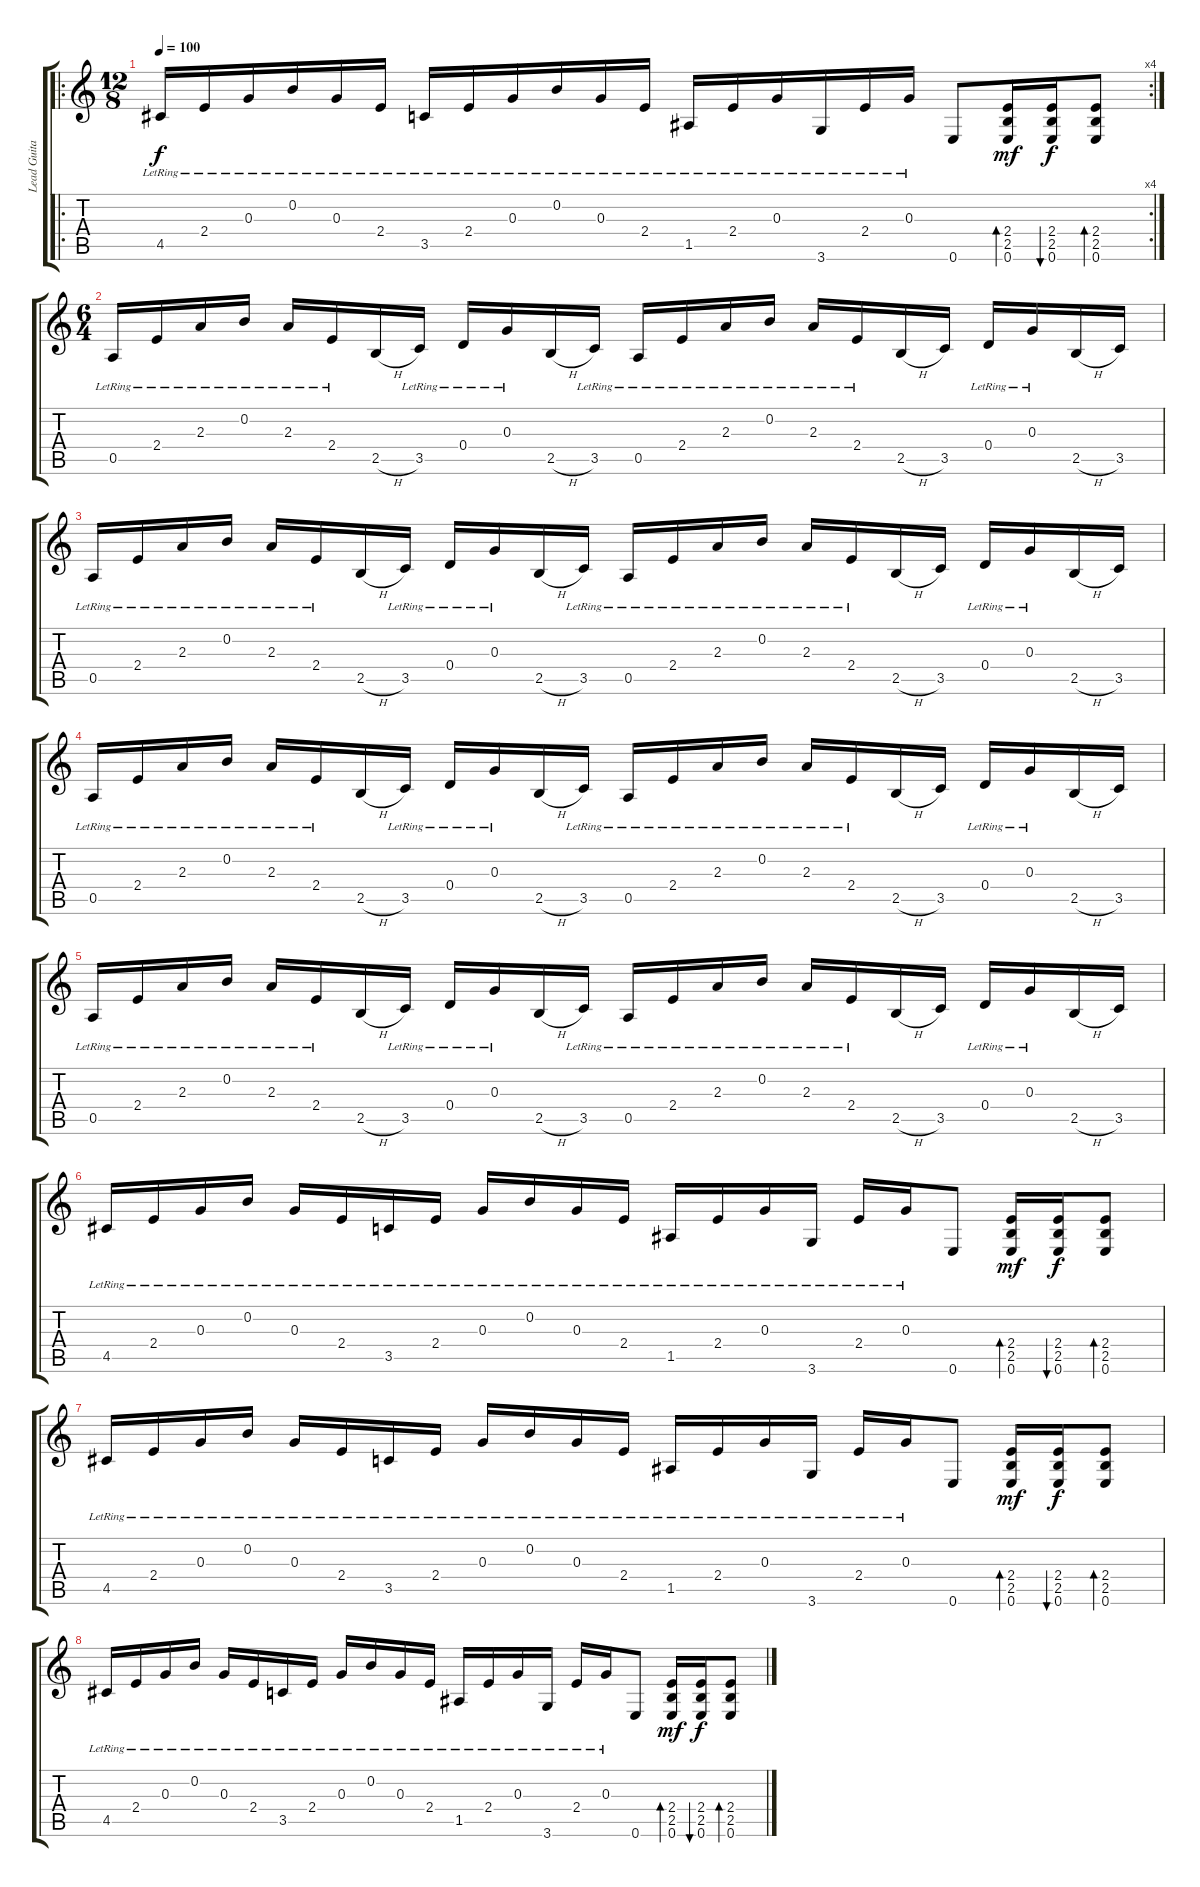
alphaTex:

\track ("Lead Guitar" "Lead Guita") {instrument distortionguitar}
\staff {score tabs}
\tuning (E4 B3 G3 D3 A2 E2) {hide}
\ro
\rc 4
\ts (12 8)
\tempo 100
\clef g2
\ks c
4.5{lr}.16{dy f volume 10 balance 3 instrument acousticguitarsteel} 2.4{lr}.16 0.3{lr}.16 0.2{lr}.16 0.3{lr}.16 2.4{lr}.16 3.5{lr}.16 2.4{lr}.16 0.3{lr}.16 0.2{lr}.16 0.3{lr}.16 2.4{lr}.16 1.5{lr}.16 2.4{lr}.16 0.3{lr}.16 3.6{lr}.16 2.4{lr}.16 0.3{lr}.16 0.6.8 (2.4 2.5 0.6).16{bd 120 dy mf} (2.4 2.5 0.6).16{bu 120 dy f} (2.4 2.5 0.6).8{bd 120} |
\ts (6 4)
0.5{lr}.16{volume 8 balance 3 instrument acousticguitarsteel} 2.4{lr}.16 2.3{lr}.16 0.2{lr}.16 2.3{lr}.16 2.4{lr}.16 2.5{h}.16 3.5{lr}.16 0.4{lr}.16 0.3{lr}.16 2.5{h}.16 3.5{lr}.16 0.5{lr}.16 2.4{lr}.16 2.3{lr}.16 0.2{lr}.16 2.3{lr}.16 2.4{lr}.16 2.5{h}.16 3.5.16 0.4{lr}.16 0.3{lr}.16 2.5{h}.16 3.5.16 |
0.5{lr}.16{volume 8 balance 3 instrument acousticguitarsteel} 2.4{lr}.16 2.3{lr}.16 0.2{lr}.16 2.3{lr}.16 2.4{lr}.16 2.5{h}.16 3.5{lr}.16 0.4{lr}.16 0.3{lr}.16 2.5{h}.16 3.5{lr}.16 0.5{lr}.16 2.4{lr}.16 2.3{lr}.16 0.2{lr}.16 2.3{lr}.16 2.4{lr}.16 2.5{h}.16 3.5.16 0.4{lr}.16 0.3{lr}.16 2.5{h}.16 3.5.16 |
0.5{lr}.16{volume 8 balance 3 instrument acousticguitarsteel} 2.4{lr}.16 2.3{lr}.16 0.2{lr}.16 2.3{lr}.16 2.4{lr}.16 2.5{h}.16 3.5{lr}.16 0.4{lr}.16 0.3{lr}.16 2.5{h}.16 3.5{lr}.16 0.5{lr}.16 2.4{lr}.16 2.3{lr}.16 0.2{lr}.16 2.3{lr}.16 2.4{lr}.16 2.5{h}.16 3.5.16 0.4{lr}.16 0.3{lr}.16 2.5{h}.16 3.5.16 |
0.5{lr}.16{volume 8 balance 3 instrument acousticguitarsteel} 2.4{lr}.16 2.3{lr}.16 0.2{lr}.16 2.3{lr}.16 2.4{lr}.16 2.5{h}.16 3.5{lr}.16 0.4{lr}.16 0.3{lr}.16 2.5{h}.16 3.5{lr}.16 0.5{lr}.16 2.4{lr}.16 2.3{lr}.16 0.2{lr}.16 2.3{lr}.16 2.4{lr}.16 2.5{h}.16 3.5.16 0.4{lr}.16 0.3{lr}.16 2.5{h}.16 3.5.16 |
4.5{lr}.16{volume 10 balance 3 instrument acousticguitarsteel} 2.4{lr}.16 0.3{lr}.16 0.2{lr}.16 0.3{lr}.16 2.4{lr}.16 3.5{lr}.16 2.4{lr}.16 0.3{lr}.16 0.2{lr}.16 0.3{lr}.16 2.4{lr}.16 1.5{lr}.16 2.4{lr}.16 0.3{lr}.16 3.6{lr}.16 2.4{lr}.16 0.3{lr}.16 0.6.8 (2.4 2.5 0.6).16{bd 120 dy mf} (2.4 2.5 0.6).16{bu 120 dy f} (2.4 2.5 0.6).8{bd 120} |
4.5{lr}.16{volume 10 balance 3 instrument acousticguitarsteel} 2.4{lr}.16 0.3{lr}.16 0.2{lr}.16 0.3{lr}.16 2.4{lr}.16 3.5{lr}.16 2.4{lr}.16 0.3{lr}.16 0.2{lr}.16 0.3{lr}.16 2.4{lr}.16 1.5{lr}.16 2.4{lr}.16 0.3{lr}.16 3.6{lr}.16 2.4{lr}.16 0.3{lr}.16 0.6.8 (2.4 2.5 0.6).16{bd 120 dy mf} (2.4 2.5 0.6).16{bu 120 dy f} (2.4 2.5 0.6).8{bd 120} |
4.5{lr}.16{volume 10 balance 3 instrument acousticguitarsteel} 2.4{lr}.16 0.3{lr}.16 0.2{lr}.16 0.3{lr}.16 2.4{lr}.16 3.5{lr}.16 2.4{lr}.16 0.3{lr}.16 0.2{lr}.16 0.3{lr}.16 2.4{lr}.16 1.5{lr}.16 2.4{lr}.16 0.3{lr}.16 3.6{lr}.16 2.4{lr}.16 0.3{lr}.16 0.6.8 (2.4 2.5 0.6).16{bd 120 dy mf} (2.4 2.5 0.6).16{bu 120 dy f} (2.4 2.5 0.6).8{bd 120}
